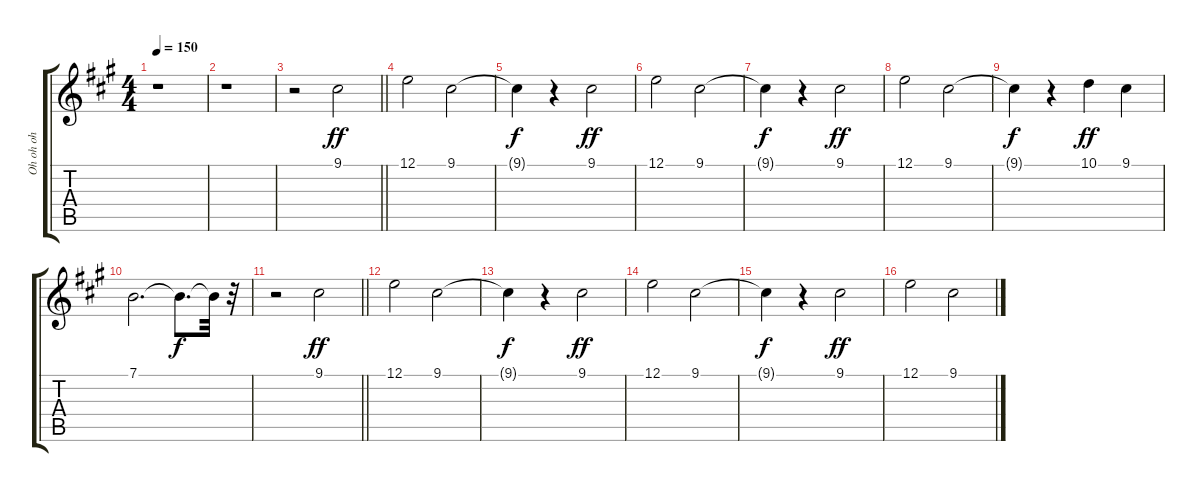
\track ("Oh oh oh" "Oh oh oh") {instrument synthvoice}
\staff {score tabs}
\tuning (E4 B3 G3 D3 A2 E2) {hide}
\ts (4 4)
\tempo 150
\clef g2
\ks a
r.1{dy f} |
r.1 |
\barLineRight lightlight
r.2 9.1.2{dy ff} |
12.1.2 9.1.2 |
9.1{t}.4{dy f} r.4 9.1.2{dy ff} |
12.1.2 9.1.2 |
9.1{t}.4{dy f} r.4 9.1.2{dy ff} |
12.1.2 9.1.2 |
9.1{t}.4{dy f} r.4 10.1.4{dy ff} 9.1.4 |
7.1.2{d} 7.1{t}.8{d dy f} 7.1{t}.32 r.32 |
\barLineRight lightlight
r.2 9.1.2{dy ff} |
12.1.2 9.1.2 |
9.1{t}.4{dy f} r.4 9.1.2{dy ff} |
12.1.2 9.1.2 |
9.1{t}.4{dy f} r.4 9.1.2{dy ff} |
12.1.2 9.1.2
